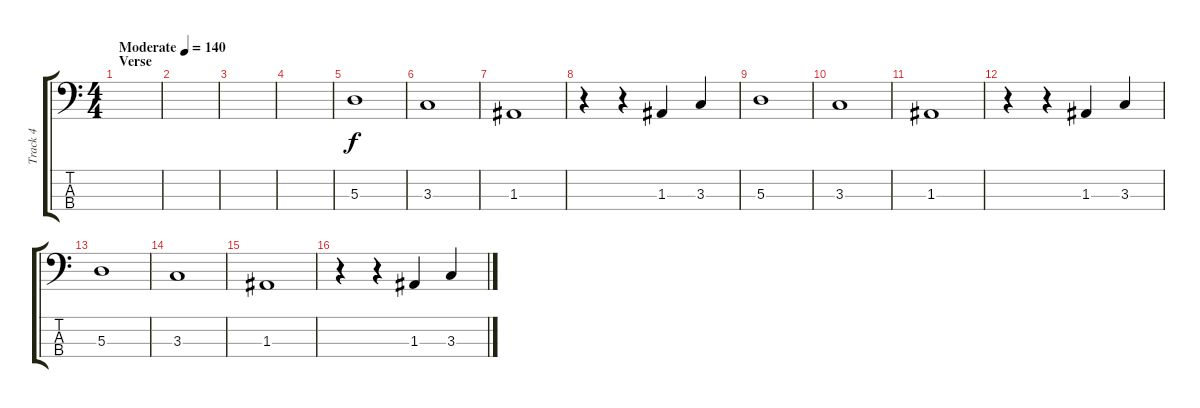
\track ("Track 4" "Track 4") {instrument electricbassfinger}
\staff {score tabs}
\tuning (G2 D2 A1 E1) {hide}
\ts (4 4)
\section ("" "Verse")
\tempo (140 "Moderate")
\clef f4
\ks c
|
|
|
|
5.3.1 |
3.3.1 |
1.3.1 |
r.4 r.4 1.3.4 3.3.4 |
5.3.1 |
3.3.1 |
1.3.1 |
r.4 r.4 1.3.4 3.3.4 |
5.3.1 |
3.3.1 |
1.3.1 |
r.4 r.4 1.3.4 3.3.4
